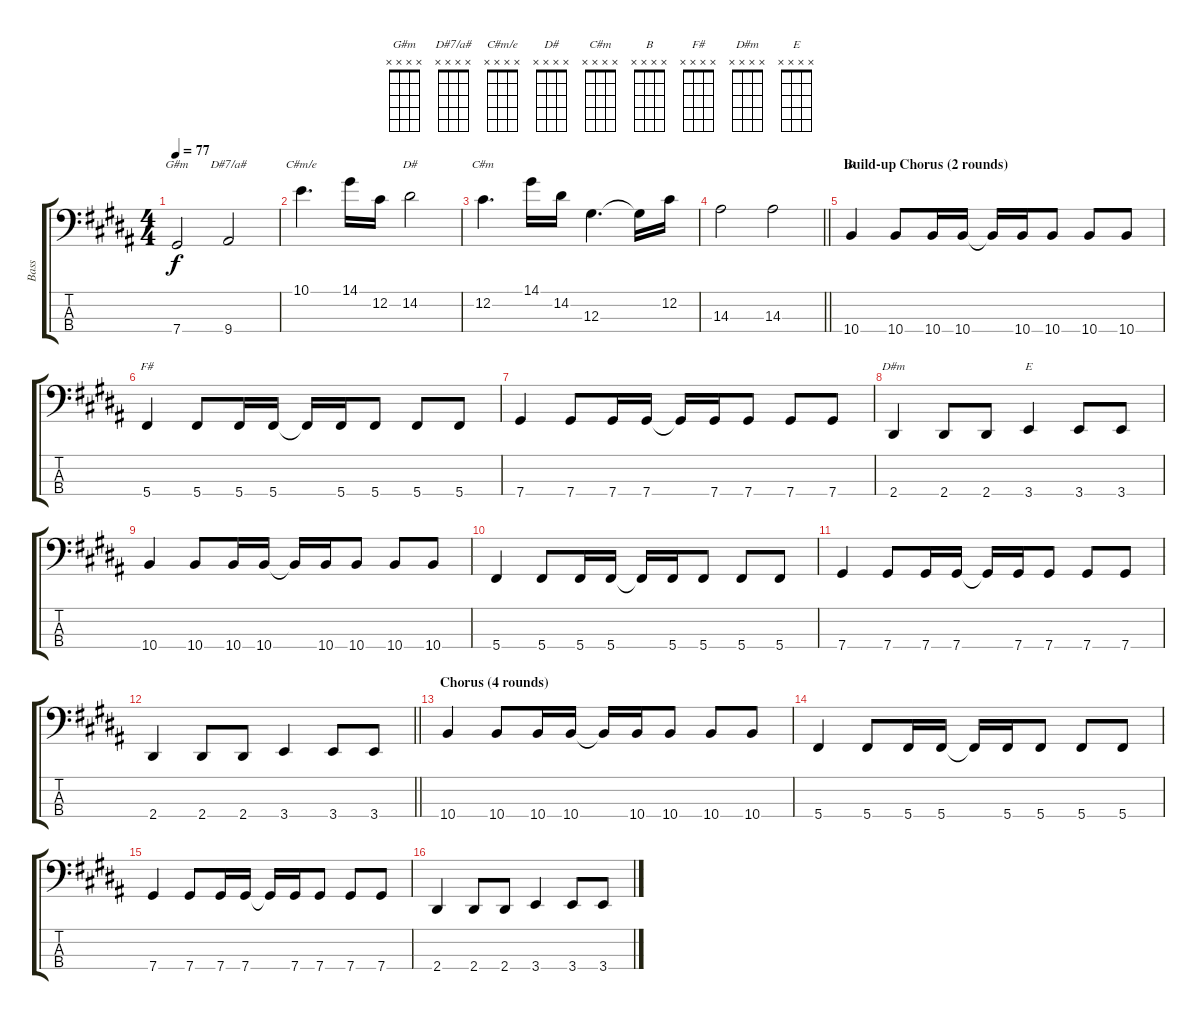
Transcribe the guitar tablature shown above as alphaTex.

\track ("Bass" "Bass") {instrument electricbasspick}
\staff {score tabs}
\tuning (Gb2 Db2 Ab1 Db1) {hide}
\chord ("G#m" x x x x)
\chord ("D#7/a#" x x x x)
\chord ("C#m/e" x x x x)
\chord ("D#" x x x x)
\chord ("C#m" x x x x)
\chord ("B" x x x x)
\chord ("F#" x x x x)
\chord ("D#m" x x x x)
\chord ("E" x x x x)
\ts (4 4)
\tempo 77
\clef f4
\ks g#minor
7.4.2{ch "G#m" dy f} 9.4.2{ch "D#7/a#"} |
10.1.4{d ch "C#m/e"} 14.1.16 12.2.16 14.2.2{ch "D#"} |
12.2.4{d ch "C#m"} 14.1.16 14.2.16 12.3.4{d} 12.3{t}.16 12.2.16 |
\barLineRight lightlight
14.3.2 14.3.2 |
\section ("" "Build-up Chorus (2 rounds)")
10.4.4{ch "B"} 10.4.8 10.4.16 10.4.16 10.4{t}.16 10.4.16 10.4.8 10.4.8 10.4.8 |
5.4.4{ch "F#"} 5.4.8 5.4.16 5.4.16 5.4{t}.16 5.4.16 5.4.8 5.4.8 5.4.8 |
7.4.4 7.4.8 7.4.16 7.4.16 7.4{t}.16 7.4.16 7.4.8 7.4.8 7.4.8 |
2.4.4{ch "D#m"} 2.4.8 2.4.8 3.4.4{ch "E"} 3.4.8 3.4.8 |
10.4.4 10.4.8 10.4.16 10.4.16 10.4{t}.16 10.4.16 10.4.8 10.4.8 10.4.8 |
5.4.4 5.4.8 5.4.16 5.4.16 5.4{t}.16 5.4.16 5.4.8 5.4.8 5.4.8 |
7.4.4 7.4.8 7.4.16 7.4.16 7.4{t}.16 7.4.16 7.4.8 7.4.8 7.4.8 |
\barLineRight lightlight
2.4.4 2.4.8 2.4.8 3.4.4 3.4.8 3.4.8 |
\section ("" "Chorus (4 rounds)")
10.4.4 10.4.8 10.4.16 10.4.16 10.4{t}.16 10.4.16 10.4.8 10.4.8 10.4.8 |
5.4.4 5.4.8 5.4.16 5.4.16 5.4{t}.16 5.4.16 5.4.8 5.4.8 5.4.8 |
7.4.4 7.4.8 7.4.16 7.4.16 7.4{t}.16 7.4.16 7.4.8 7.4.8 7.4.8 |
2.4.4 2.4.8 2.4.8 3.4.4 3.4.8 3.4.8
